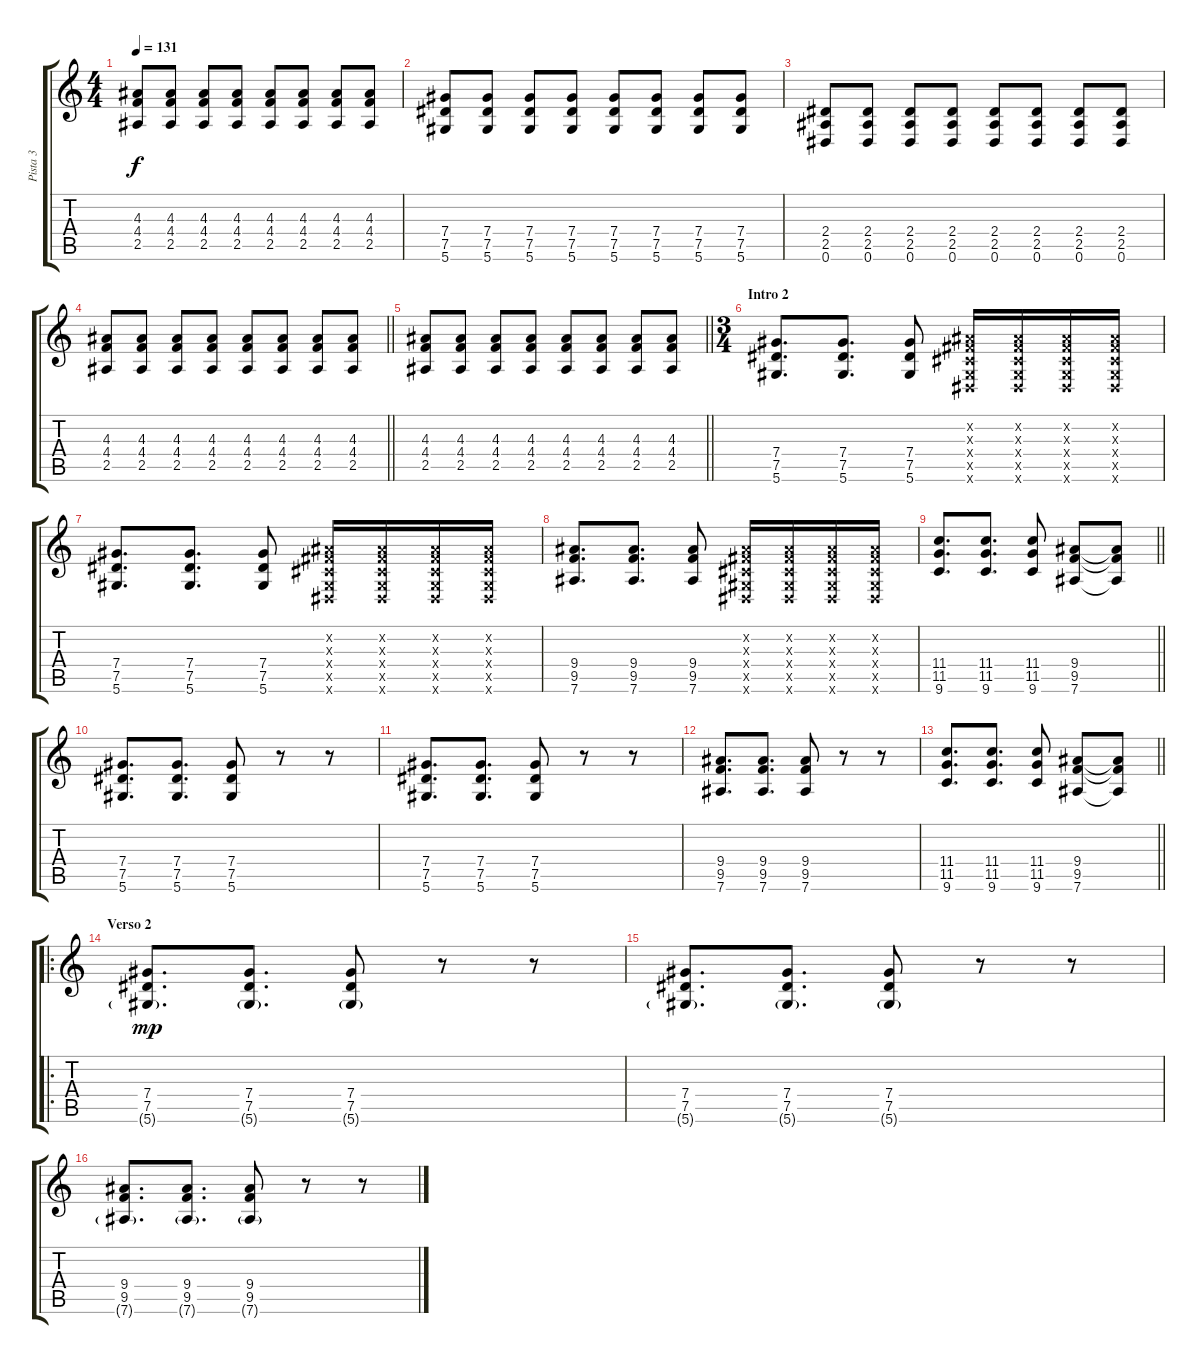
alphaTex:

\track ("Pista 3" "Pista 3") {instrument distortionguitar}
\staff {score tabs}
\tuning (Eb4 Bb3 Gb3 Db3 Ab2 Eb2) {hide}
\ts (4 4)
\tempo 131
\clef g2
\ks c
(4.3 4.4 2.5).8{dy f} (4.3 4.4 2.5).8 (4.3 4.4 2.5).8 (4.3 4.4 2.5).8 (4.3 4.4 2.5).8 (4.3 4.4 2.5).8 (4.3 4.4 2.5).8 (4.3 4.4 2.5).8 |
(7.4 7.5 5.6).8 (7.4 7.5 5.6).8 (7.4 7.5 5.6).8 (7.4 7.5 5.6).8 (7.4 7.5 5.6).8 (7.4 7.5 5.6).8 (7.4 7.5 5.6).8 (7.4 7.5 5.6).8 |
(2.4 2.5 0.6).8 (2.4 2.5 0.6).8 (2.4 2.5 0.6).8 (2.4 2.5 0.6).8 (2.4 2.5 0.6).8 (2.4 2.5 0.6).8 (2.4 2.5 0.6).8 (2.4 2.5 0.6).8 |
\barLineRight lightlight
(4.3 4.4 2.5).8 (4.3 4.4 2.5).8 (4.3 4.4 2.5).8 (4.3 4.4 2.5).8 (4.3 4.4 2.5).8 (4.3 4.4 2.5).8 (4.3 4.4 2.5).8 (4.3 4.4 2.5).8 |
\barLineRight lightlight
(4.3 4.4 2.5).8 (4.3 4.4 2.5).8 (4.3 4.4 2.5).8 (4.3 4.4 2.5).8 (4.3 4.4 2.5).8 (4.3 4.4 2.5).8 (4.3 4.4 2.5).8 (4.3 4.4 2.5).8 |
\ts (3 4)
\section ("" "Intro 2")
(7.4 7.5 5.6).8{d} (7.4 7.5 5.6).8{d} (7.4 7.5 5.6).8 (0.2{x} 0.3{x} 0.4{x} 0.5{x} 0.6{x}).16 (0.2{x} 0.3{x} 0.4{x} 0.5{x} 0.6{x}).16 (0.2{x} 0.3{x} 0.4{x} 0.5{x} 0.6{x}).16 (0.2{x} 0.3{x} 0.4{x} 0.5{x} 0.6{x}).16 |
(7.4 7.5 5.6).8{d} (7.4 7.5 5.6).8{d} (7.4 7.5 5.6).8 (0.2{x} 0.3{x} 0.4{x} 0.5{x} 0.6{x}).16 (0.2{x} 0.3{x} 0.4{x} 0.5{x} 0.6{x}).16 (0.2{x} 0.3{x} 0.4{x} 0.5{x} 0.6{x}).16 (0.2{x} 0.3{x} 0.4{x} 0.5{x} 0.6{x}).16 |
(9.4 9.5 7.6).8{d} (9.4 9.5 7.6).8{d} (9.4 9.5 7.6).8 (0.2{x} 0.3{x} 0.4{x} 0.5{x} 0.6{x}).16 (0.2{x} 0.3{x} 0.4{x} 0.5{x} 0.6{x}).16 (0.2{x} 0.3{x} 0.4{x} 0.5{x} 0.6{x}).16 (0.2{x} 0.3{x} 0.4{x} 0.5{x} 0.6{x}).16 |
\barLineRight lightlight
(11.4 11.5 9.6).8{d} (11.4 11.5 9.6).8{d} (11.4 11.5 9.6).8 (9.4 9.5 7.6).8 (9.4{t} 9.5{t} 7.6{t}).8 |
(7.4 7.5 5.6).8{d instrument distortionguitar} (7.4 7.5 5.6).8{d} (7.4 7.5 5.6).8 r.8 r.8 |
(7.4 7.5 5.6).8{d} (7.4 7.5 5.6).8{d} (7.4 7.5 5.6).8 r.8 r.8 |
(9.4 9.5 7.6).8{d} (9.4 9.5 7.6).8{d} (9.4 9.5 7.6).8 r.8 r.8 |
\barLineRight lightlight
(11.4 11.5 9.6).8{d} (11.4 11.5 9.6).8{d} (11.4 11.5 9.6).8 (9.4 9.5 7.6).8 (9.4{t} 9.5{t} 7.6{t}).8 |
\ro
\section ("" "Verso 2")
(7.4 7.5 5.6{g}).8{d dy mp instrument electricguitarmuted} (7.4 7.5 5.6{g}).8{d} (7.4 7.5 5.6{g}).8 r.8 r.8 |
(7.4 7.5 5.6{g}).8{d} (7.4 7.5 5.6{g}).8{d} (7.4 7.5 5.6{g}).8 r.8 r.8 |
(9.4 9.5 7.6{g}).8{d} (9.4 9.5 7.6{g}).8{d} (9.4 9.5 7.6{g}).8 r.8 r.8
